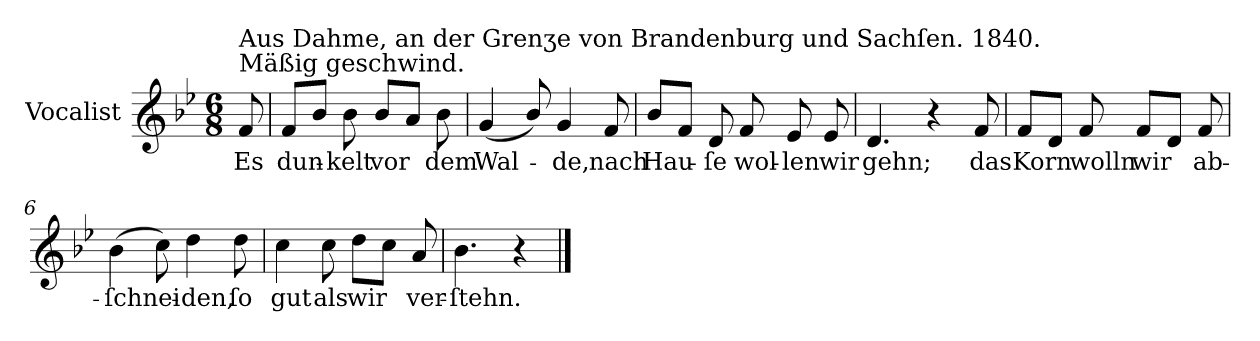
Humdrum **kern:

**kern	**text
*part1	*part1
*staff1	*staff1
*I"Vocalist	*
*k[b-e-]	*
*B-:	*
*M6/8	*
=	=
!LO:TX:a:t=Mäßig geschwind.	!
!LO:TX:a:t=Aus Dahme, an der Grenʒe von Brandenburg und Sachſen. 1840.	!
8f	Es
=1	=1
8fL	dun-
8b-J	.
8b-	-kelt
8b-L	vor
8aJ	.
8b-	dem
=2	=2
(4g	Wal-
8b-/)	.
4g	-de,
8f	nach
=3	=3
8b-L	Hau-
8fJ	.
8d	-ſe
8f	wol-
8e-	-len
8e-	wir
=4	=4
4.d	gehn;
4r	.
8f	das
=5	=5
8fL	Korn
8dJ	.
8f	wolln
8fL	wir
8dJ	.
8f	ab-
=6	=6
(4b-	-ſchnei-
8cc)	.
4dd	-den,
8dd	ſo
=7	=7
4cc	gut
8cc	als
8ddL	wir
8ccJ	.
8a	ver-
=8	=8
4.b-	-ſtehn.
4r	.
==	==
*-	*-
